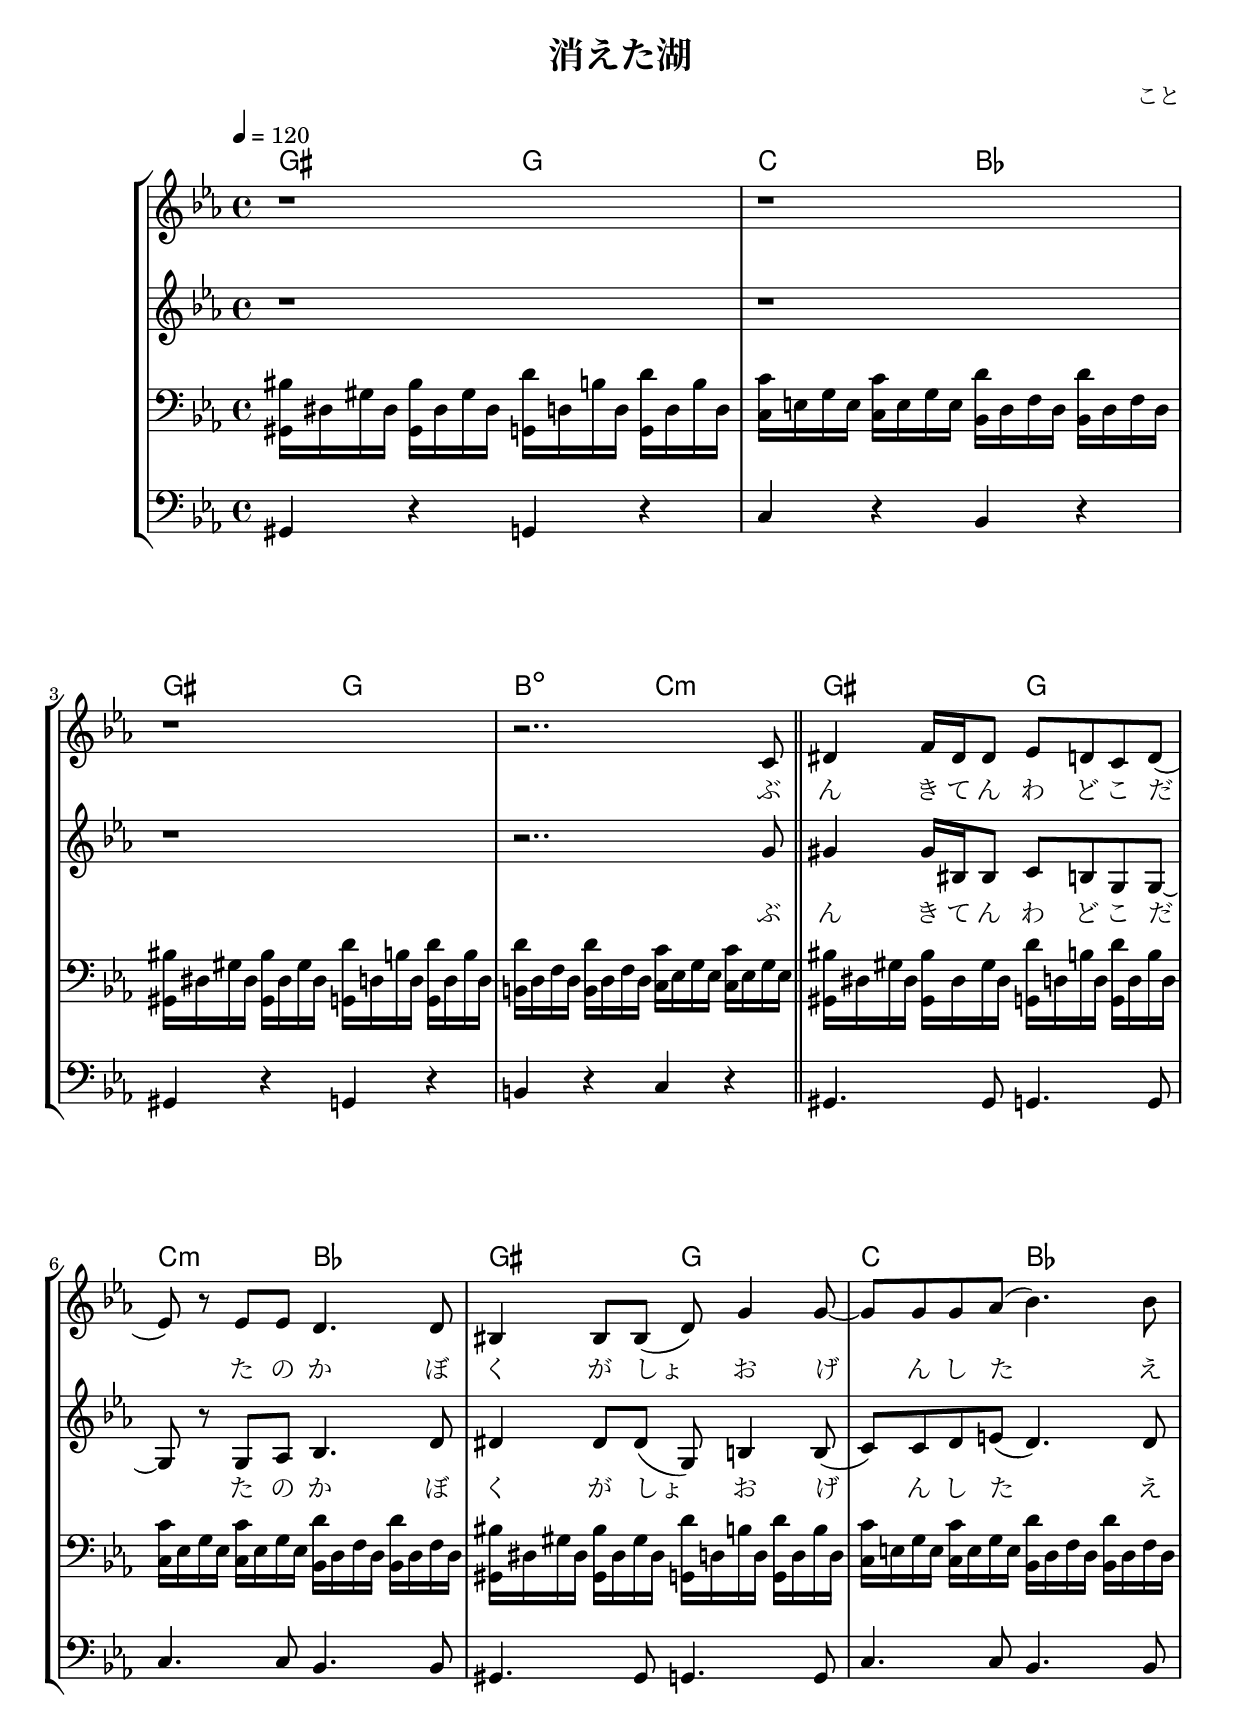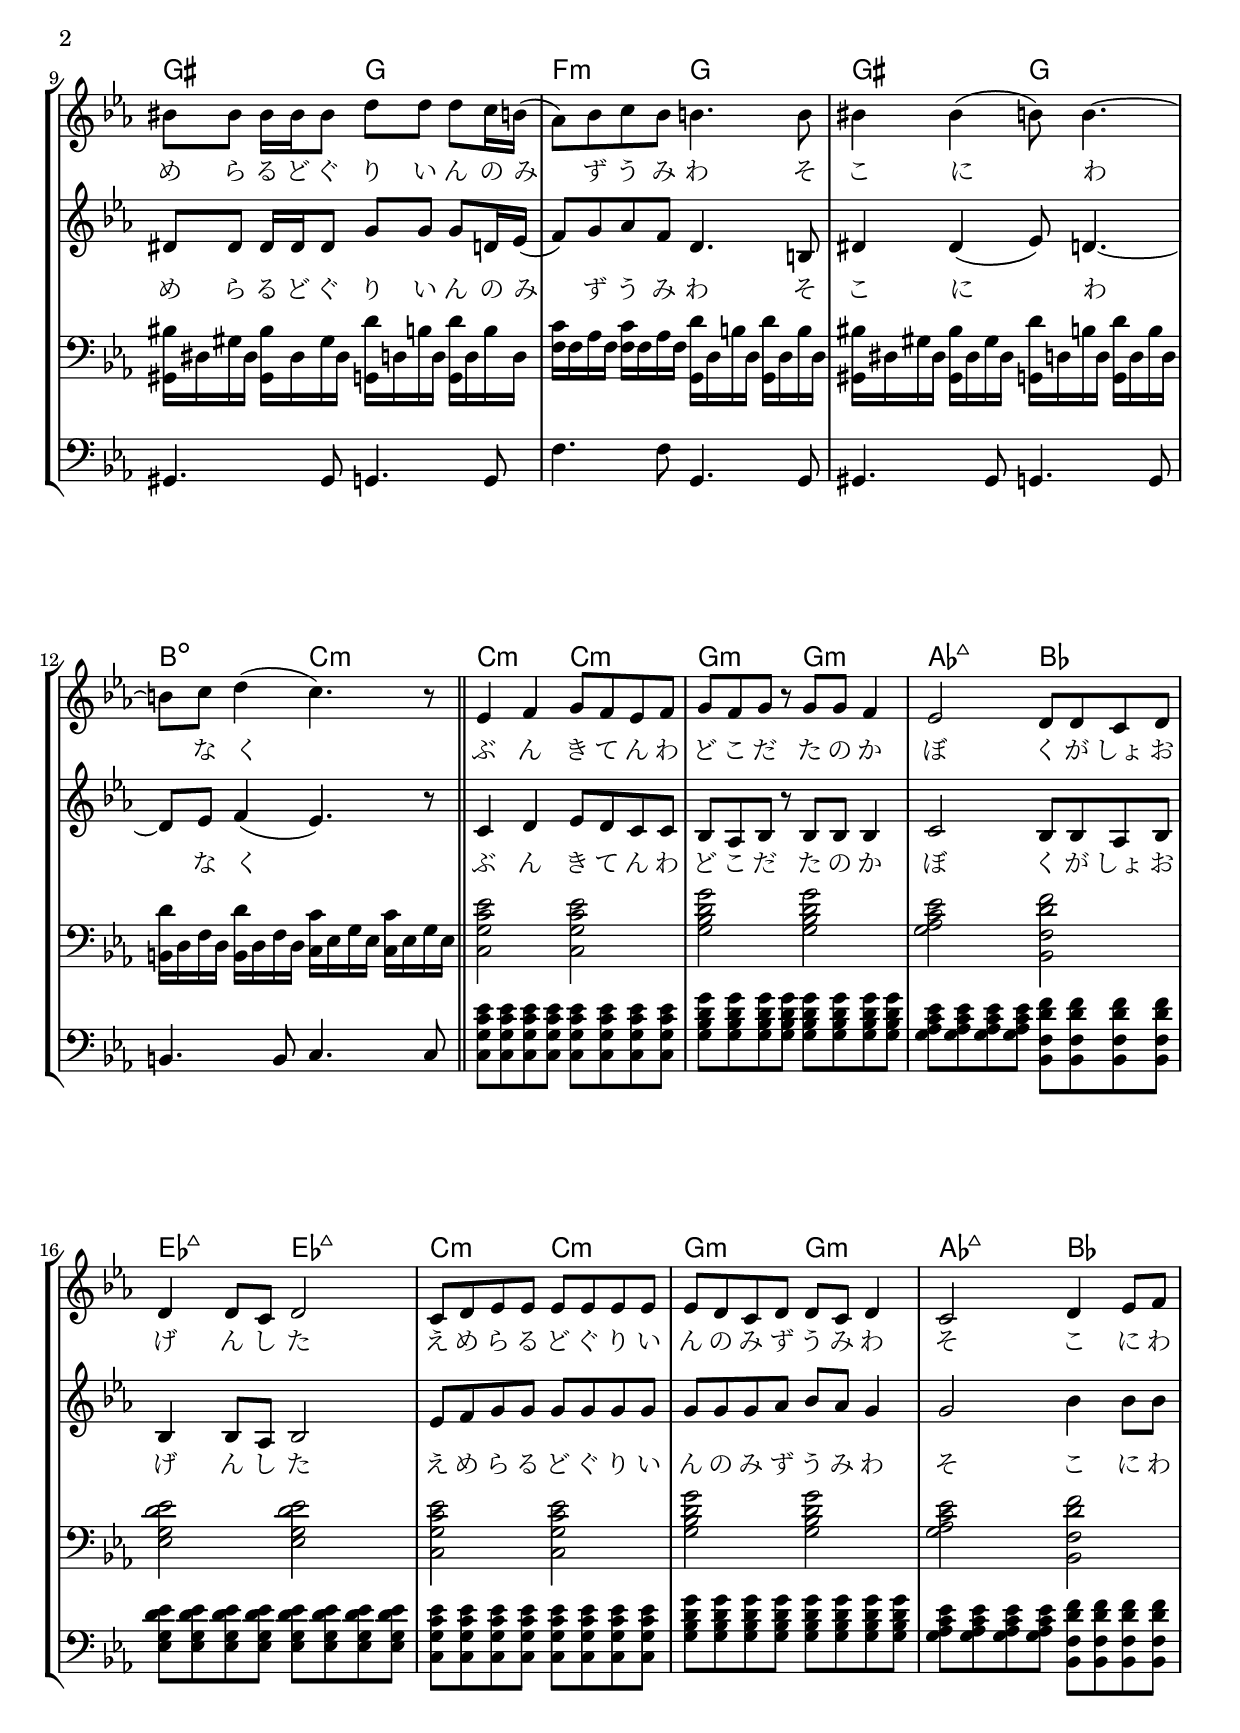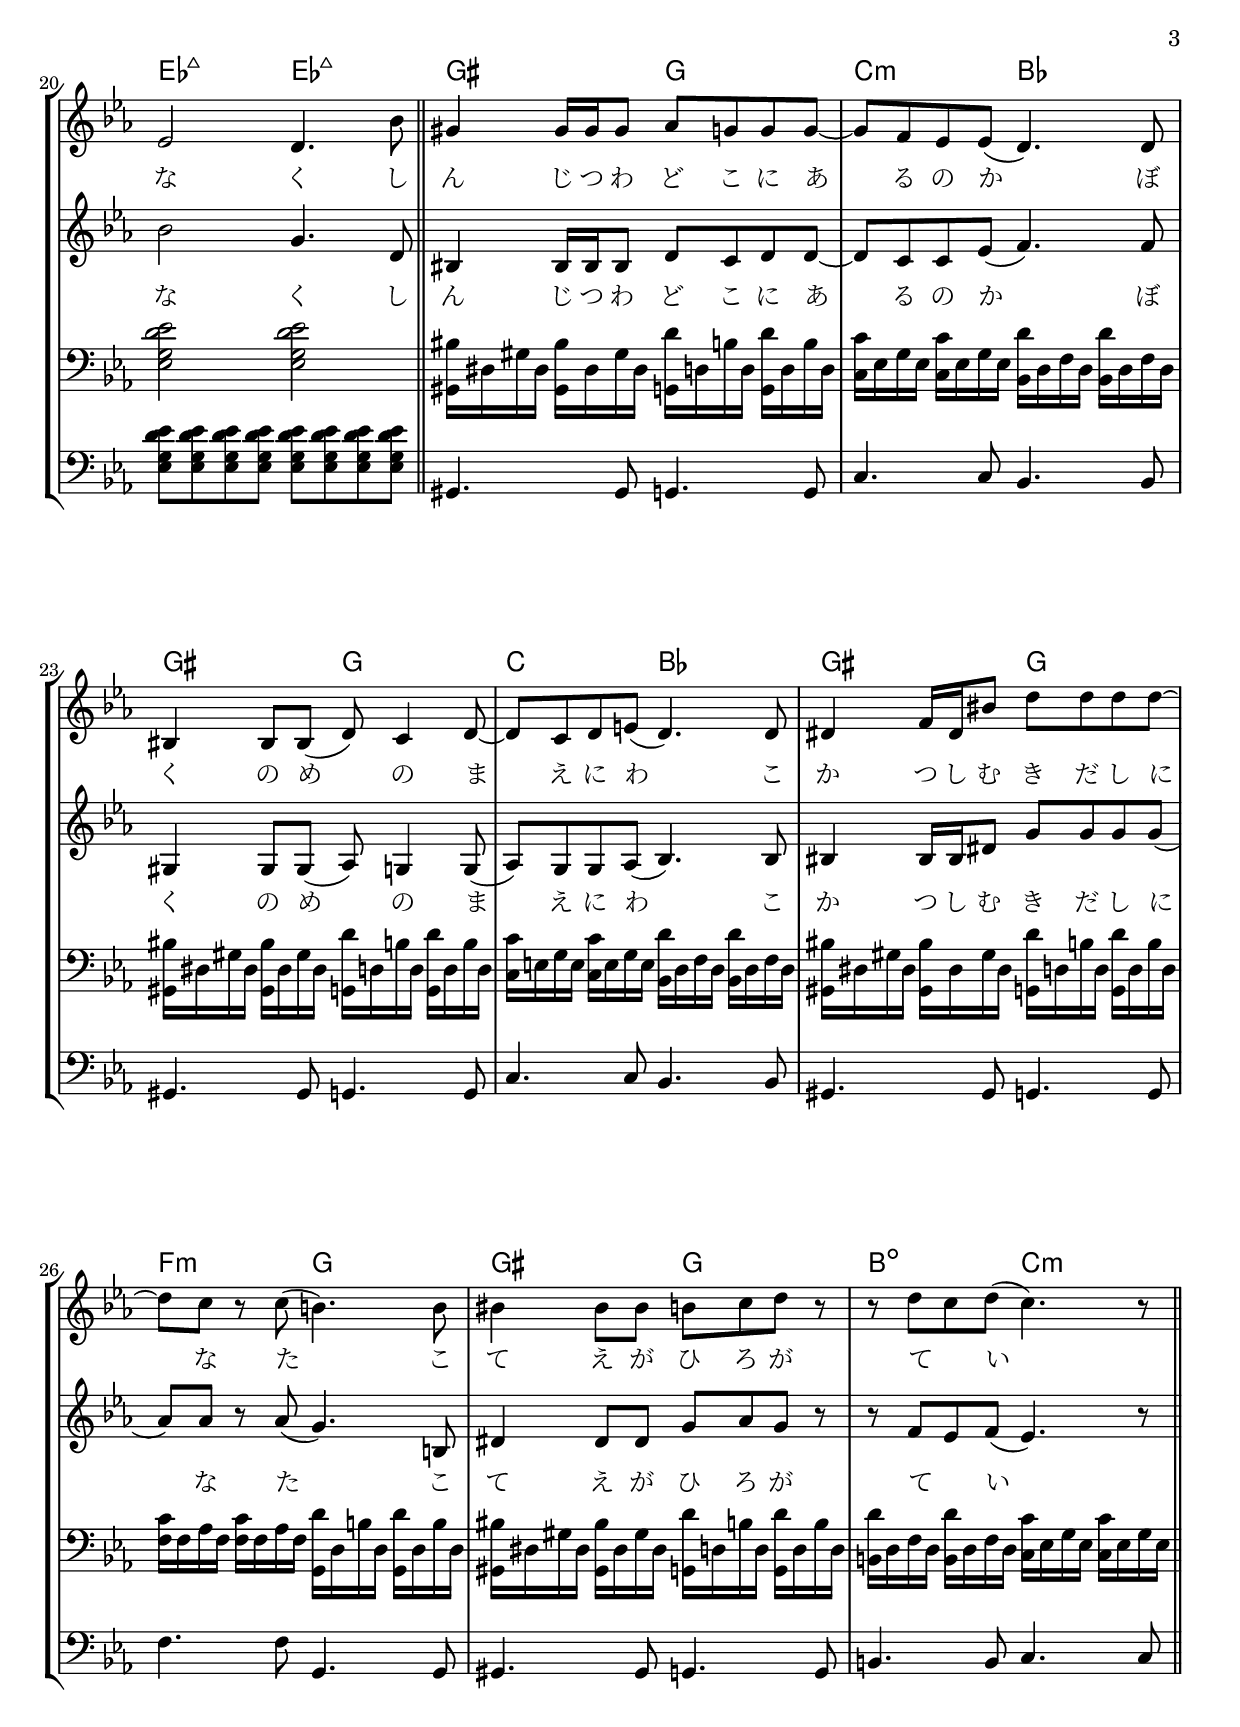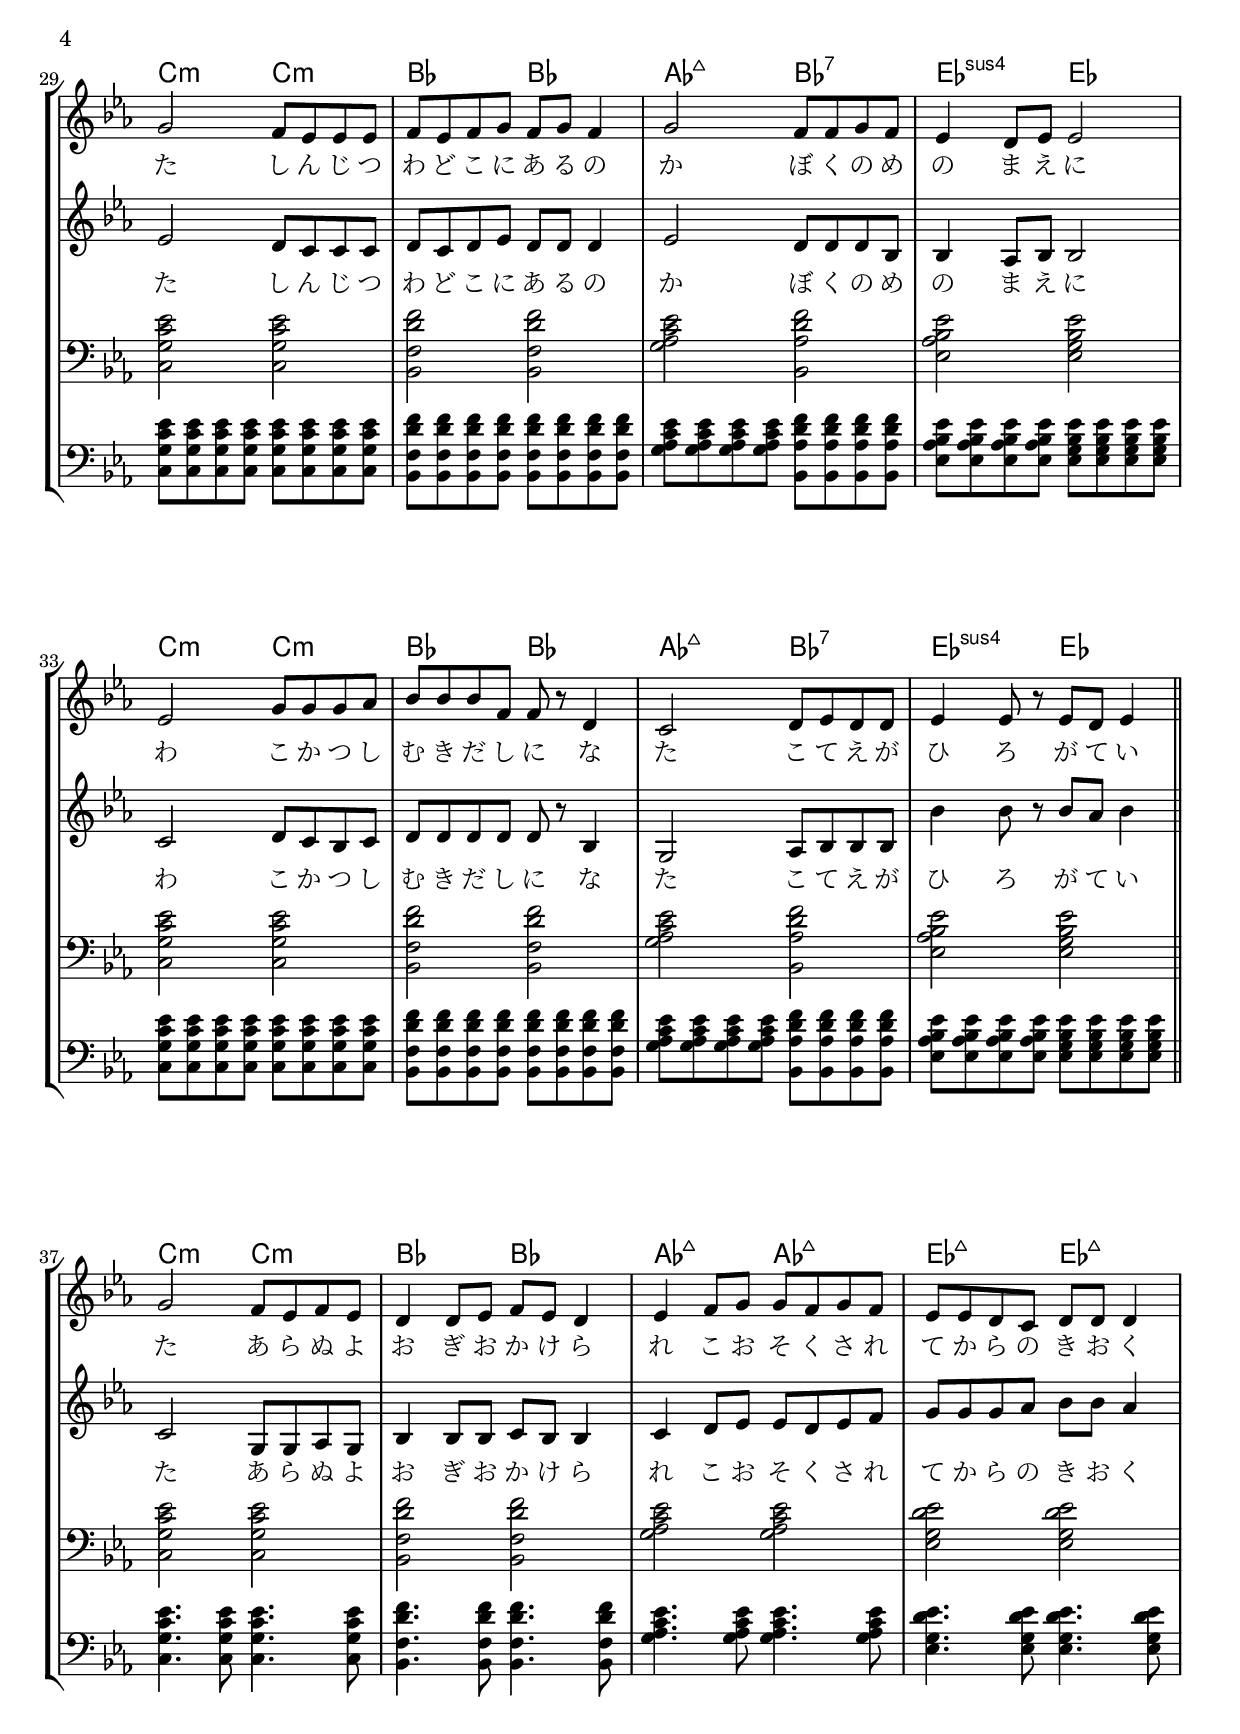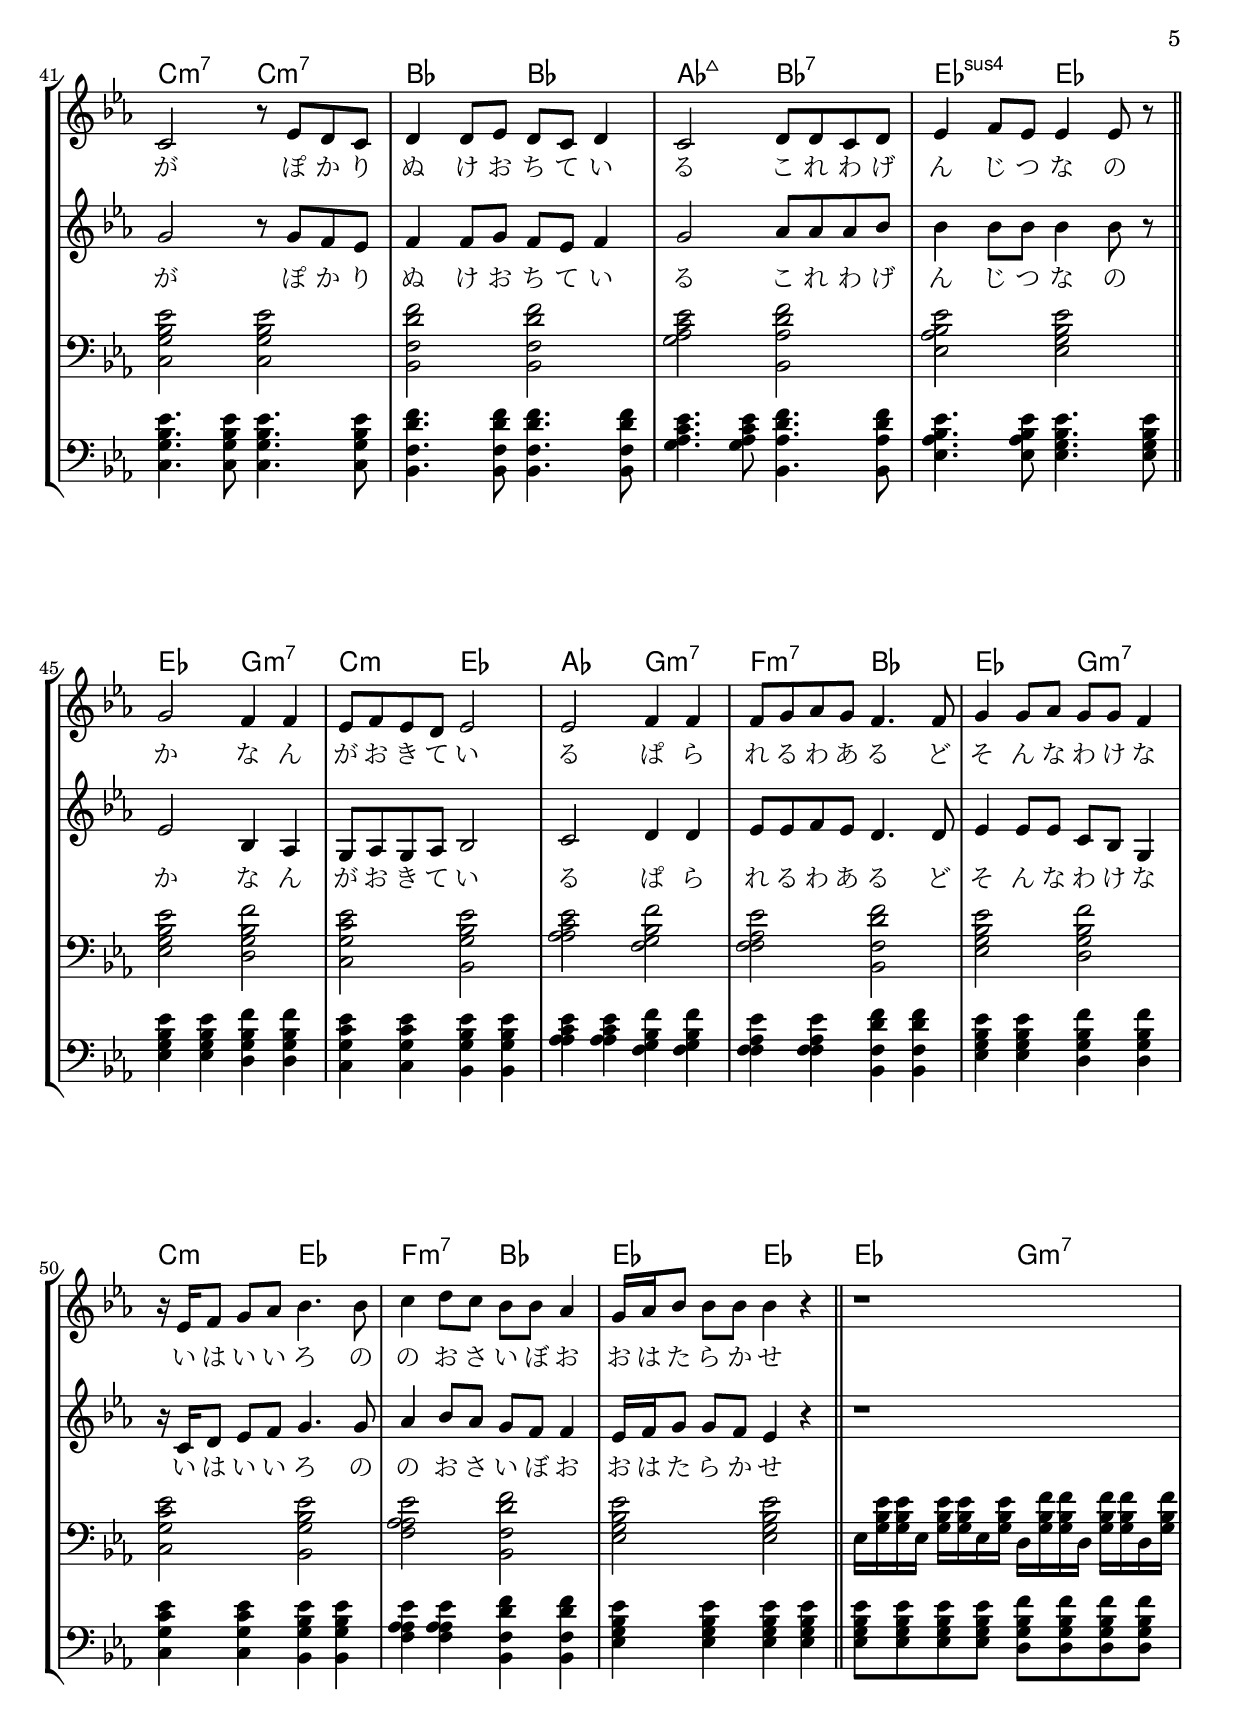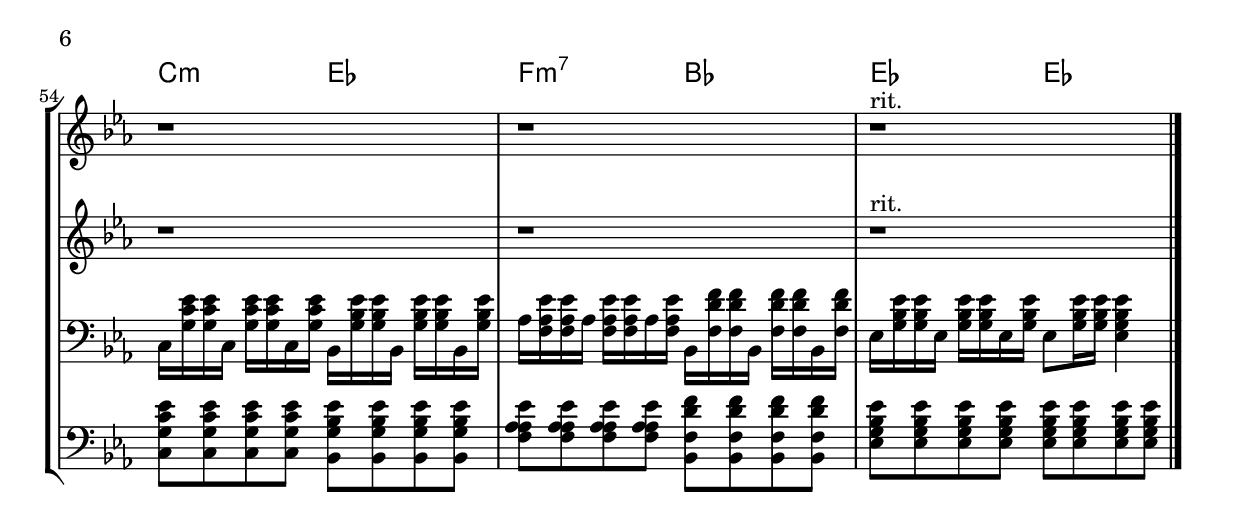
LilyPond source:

\version "2.12.1"

\header {
	title = \markup {消えた湖}
	composer = \markup \center-column {こと}
}

harmony = \chordmode {
	gis2 g c bes gis g b:dim c:m 

	gis g c:m bes gis g c bes gis g f:m g gis g b:dim c:m 

	c:m c:m g:m g:m as:maj7 bes es:maj7 es:maj7 c:m c:m g:m g:m as:maj7 bes es:maj7 es:maj7 

	gis g c:m bes gis g c bes gis g f:m g gis g b:dim c:m 

	c:m c:m bes bes as:maj7 bes:7 es:sus4 es c:m c:m bes bes as:maj7 bes:7 es:sus4 es 

	c:m c:m bes bes as:maj7 as:maj7 es:maj7 es:maj7 c:min7 c:min7 bes bes as:maj7 bes:7 es:sus4 es 

	es g:min7 c:m es as g:min7 f:min7 bes es g:min7 c:m es f:min7 bes es es 

	es g:min7 c:m es f:min7 bes es es 
}

melody = {
	\key es \major
	\tempo 4 = 120
	r1 | r1 | r1 | r2.. 
	\set Staff.midiInstrument = #"mmi0.40"
	c'8 
	dis'4  f'16  dis'16  dis'8  es'8  d'8  c'8  d'8 
	(es'8)  r8  es'8  es'8  d'4.  d'8 
	bis4  bis8  bis8  (d'8)  g'4  g'8~ 
	g'8  g'8  g'8  as'8  (bes'4.)  bes'8 
	bis'8  bis'8  bis'16  bis'16  bis'8  d''8  d''8  d''8  c''16  b'16 
	(as'8)  bes'8  c''8  bes'8  b'4.  b'8 
	bis'4  bis'4  (b'8)  b'4.~ 
	b'8  c''8  d''4  (c''4.)  	r8 	\set Staff.midiInstrument = #"Pan Flute"
	es'4  f'4  g'8  f'8  es'8  f'8 
	g'8  f'8  g'8  r8  g'8  g'8  f'4 
	es'2  d'8  d'8  c'8  d'8 
	d'4  d'8  c'8  d'2 
	c'8  d'8  es'8  es'8  es'8  es'8  es'8  es'8 
	es'8  d'8  c'8  d'8  d'8  c'8  d'4 
	c'2  d'4  es'8  f'8 
	es'2  d'4.  	\set Staff.midiInstrument = #"mmi0.40"
	bes'8 
	gis'4  gis'16  gis'16  gis'8  as'8  g'8  g'8  g'8~ 
	g'8  f'8  es'8  es'8  (d'4.)  d'8 
	bis4  bis8  bis8  (d'8)  c'4  d'8~ 
	d'8  c'8  d'8  e'8  (d'4.)  d'8 
	dis'4  f'16  dis'16  bis'8  d''8  d''8  d''8  d''8~ 
	d''8  c''8  r8  c''8  (b'4.)  b'8 
	bis'4  bis'8  bis'8  b'8  c''8  d''8  r8~ 
	r8  d''8  c''8  d''8  (c''4.)  	r8 	\set Staff.midiInstrument = #"Pan Flute"
	g'2  f'8  es'8  es'8  es'8 
	f'8  es'8  f'8  g'8  f'8  g'8  f'4 
	g'2  f'8  f'8  g'8  f'8 
	es'4  d'8  es'8  es'2 
	es'2  g'8  g'8  g'8  as'8 
	bes'8  bes'8  bes'8  f'8  f'8  r8  d'4 
	c'2  d'8  es'8  d'8  d'8 
	es'4  es'8  r8  es'8  d'8  es'4
	\set Staff.midiInstrument = #"mmi0.40"
	g'2  f'8  es'8  f'8  es'8 
	d'4  d'8  es'8  f'8  es'8  d'4 
	es'4  f'8  g'8  g'8  f'8  g'8  f'8 
	es'8  es'8  d'8  c'8  d'8  d'8  d'4 
	c'2  r8  es'8  d'8  c'8 
	d'4  d'8  es'8  d'8  c'8  d'4 
	c'2  d'8  d'8  c'8  d'8 
	es'4  f'8  es'8  es'4  es'8  	r8 	\set Staff.midiInstrument = #"mmi0.40"
	 g'2  f'4  f'4 
	es'8  f'8  es'8  d'8  es'2 
	es'2  f'4  f'4 
	f'8  g'8  as'8  g'8  f'4.  f'8 
	g'4  g'8  as'8  g'8  g'8  f'4 
	r16  es'16  f'8  g'8  as'8  bes'4.  bes'8 
	c''4  d''8  c''8  bes'8  bes'8  as'4 
	g'16  as'16  bes'8  bes'8  bes'8  bes'4  	r4 	r1 | r1 | r1 | r1^"rit." \bar "|."
}

words = \lyricmode {
	
	ぶ  ん  き  て  ん  わ  ど  こ  だ  た  の  か  ぼ  く  が  しょ  お  げ  ん  し  た  え  め  ら  る  ど  ぐ  り  い  ん  の  み  ず  う  み  わ  そ  こ  に  わ  な  く  
	ぶ  ん  き  て  ん  わ  ど  こ  だ  た  の  か  ぼ  く  が  しょ  お  げ  ん  し  た  え  め  ら  る  ど  ぐ  り  い  ん  の  み  ず  う  み  わ  そ  こ  に  わ  な  く  
	し  ん  じ  つ  わ  ど  こ  に  あ  る  の  か  ぼ  く  の  め  の  ま  え  に  わ  こ  か  つ  し  む  き  だ  し  に  な  た  こ  て  え  が  ひ  ろ  が  て  い  た  
	し  ん  じ  つ  わ  ど  こ  に  あ  る  の  か  ぼ  く  の  め  の  ま  え  に  わ  こ  か  つ  し  む  き  だ  し  に  な  た  こ  て  え  が  ひ  ろ  が  て  い  た  
	あ  ら  ぬ  よ  お  ぎ  お  か  け  ら  れ  こ  お  そ  く  さ  れ  て  か  ら  の  き  お  く  が  ぽ  か  り  ぬ  け  お  ち  て  い  る  こ  れ  わ  げ  ん  じ  つ  な  の  か  
	な  ん  が  お  き  て  い  る  ぱ  ら  れ  る  わ  あ  る  ど  そ  ん  な  わ  け  な  い  は  い  い  ろ  の  の  お  さ  い  ぼ  お  お  は  た  ら  か  せ  ろ  
	
}

secondmelody = {
	\key es \major
	\tempo 4 = 120
	r1 | r1 | r1 | r2.. 
	\set Staff.midiInstrument = #"fss0.5"
	g'8 
	gis'4  gis'16  bis16  bis8  c'8  b8  g8  g8~ 
	g8  r8  g8  as8  bes4.  d'8 
	dis'4  dis'8  dis'8  (g8)  b4  b8 
	(c'8)  c'8  d'8  e'8  (d'4.)  d'8 
	dis'8  dis'8  dis'16  dis'16  dis'8  g'8  g'8  g'8  d'16  es'16 
	(f'8)  g'8  as'8  f'8  d'4.  b8 
	dis'4  dis'4  (es'8)  d'4.~ 
	d'8  es'8  f'4  (es'4.)  	r8 	\set Staff.midiInstrument = #"mmi0.42"
	c'4  d'4  es'8  d'8  c'8  c'8 
	bes8  as8  bes8  r8  bes8  bes8  bes4 
	c'2  bes8  bes8  as8  bes8 
	bes4  bes8  as8  bes2 
	es'8  f'8  g'8  g'8  g'8  g'8  g'8  g'8 
	g'8  g'8  g'8  as'8  bes'8  as'8  g'4 
	g'2  bes'4  bes'8  bes'8 
	bes'2  g'4.  	\set Staff.midiInstrument = #"fss0.5"
	d'8 
	bis4  bis16  bis16  bis8  d'8  c'8  d'8  d'8~ 
	d'8  c'8  c'8  es'8  (f'4.)  f'8 
	gis4  gis8  gis8  (as8)  g4  g8 
	(as8)  g8  g8  as8  (bes4.)  bes8 
	bis4  bis16  bis16  dis'8  g'8  g'8  g'8  g'8 
	(as'8)  as'8  r8  as'8  (g'4.)  b8 
	dis'4  dis'8  dis'8  g'8  as'8  g'8  r8~ 
	r8  f'8  es'8  f'8  (es'4.)  	r8 	\set Staff.midiInstrument = #"mmi0.42"
	es'2  d'8  c'8  c'8  c'8 
	d'8  c'8  d'8  es'8  d'8  d'8  d'4 
	es'2  d'8  d'8  d'8  bes8 
	bes4  as8  bes8  bes2 
	c'2  d'8  c'8  bes8  c'8 
	d'8  d'8  d'8  d'8  d'8  r8  bes4 
	g2  as8  bes8  bes8  bes8 
	bes'4  bes'8  r8  bes'8  as'8  bes'4
	\set Staff.midiInstrument = #"fss0.5"
	c'2  g8  g8  as8  g8 
	bes4  bes8  bes8  c'8  bes8  bes4 
	c'4  d'8  es'8  es'8  d'8  es'8  f'8 
	g'8  g'8  g'8  as'8  bes'8  bes'8  as'4 
	g'2  r8  g'8  f'8  es'8 
	f'4  f'8  g'8  f'8  es'8  f'4 
	g'2  as'8  as'8  as'8  bes'8 
	bes'4  bes'8  bes'8  bes'4  bes'8  	r8 	\set Staff.midiInstrument = #"fss0.5"
	 es'2  bes4  as4 
	g8  as8  g8  as8  bes2 
	c'2  d'4  d'4 
	es'8  es'8  f'8  es'8  d'4.  d'8 
	es'4  es'8  es'8  c'8  bes8  g4 
	r16  c'16  d'8  es'8  f'8  g'4.  g'8 
	as'4  bes'8  as'8  g'8  f'8  f'4 
	es'16  f'16  g'8  g'8  f'8  es'4  	r4 	r1 | r1 | r1 | r1^"rit." \bar "|."
}

secondwords = \lyricmode {
	
	ぶ  ん  き  て  ん  わ  ど  こ  だ  た  の  か  ぼ  く  が  しょ  お  げ  ん  し  た  え  め  ら  る  ど  ぐ  り  い  ん  の  み  ず  う  み  わ  そ  こ  に  わ  な  く  
	ぶ  ん  き  て  ん  わ  ど  こ  だ  た  の  か  ぼ  く  が  しょ  お  げ  ん  し  た  え  め  ら  る  ど  ぐ  り  い  ん  の  み  ず  う  み  わ  そ  こ  に  わ  な  く  
	し  ん  じ  つ  わ  ど  こ  に  あ  る  の  か  ぼ  く  の  め  の  ま  え  に  わ  こ  か  つ  し  む  き  だ  し  に  な  た  こ  て  え  が  ひ  ろ  が  て  い  た  
	し  ん  じ  つ  わ  ど  こ  に  あ  る  の  か  ぼ  く  の  め  の  ま  え  に  わ  こ  か  つ  し  む  き  だ  し  に  な  た  こ  て  え  が  ひ  ろ  が  て  い  た  
	あ  ら  ぬ  よ  お  ぎ  お  か  け  ら  れ  こ  お  そ  く  さ  れ  て  か  ら  の  き  お  く  が  ぽ  か  り  ぬ  け  お  ち  て  い  る  こ  れ  わ  げ  ん  じ  つ  な  の  か  
	な  ん  が  お  き  て  い  る  ぱ  ら  れ  る  わ  あ  る  ど  そ  ん  な  わ  け  な  い  は  い  い  ろ  の  の  お  さ  い  ぼ  お  お  は  た  ら  か  せ  ろ  
	
}

tempochange = {
	\tempo 4 = 120
	r1 | r1 | r1 | r1 \bar "||"
	\tempo 4 = 120
	r1 | r1 | r1 | r1 | r1 | r1 | r1 | r1 \bar "||"
	\tempo 4 = 120
	r1 | r1 | r1 | r1 | r1 | r1 | r1 | r1 \bar "||"
	\tempo 4 = 120
	r1 | r1 | r1 | r1 | r1 | r1 | r1 | r1 \bar "||"
	\tempo 4 = 120
	r1 | r1 | r1 | r1 | r1 | r1 | r1 | r1 \bar "||"
	\tempo 4 = 120
	r1 | r1 | r1 | r1 | r1 | r1 | r1 | r1 \bar "||"
	\tempo 4 = 120
	r1 | r1 | r1 | r1 | r1 | r1 | r1 | r1 \bar "||"
	\tempo 4 = 120
	r1 | r1 | r1 | \tempo 4 = 90 r2 \tempo 4 = 80 r2 \bar "|."
}

mainacc = {
	\clef bass
	\set Staff.midiInstrument = #"String Ensemble 1"
	\key es \major
	\tempo 4 = 120
	<gis, bis>16 dis gis dis <gis, bis> dis gis dis
	<g, d'>16 d b d <g, d'> d b d
	<c c'>16 e g e <c c'> e g e
	<bes, d'>16 d f d <bes, d'> d f d
	<gis, bis>16 dis gis dis <gis, bis> dis gis dis
	<g, d'>16 d b d <g, d'> d b d
	<b, d'>16 d f d <b, d'> d f d
	<c c'>16 es g es <c c'> es g es
	\bar "||"

	\set Staff.midiInstrument = #"Synthstrings 1"
	<gis, bis>16 dis gis dis <gis, bis> dis gis dis
	<g, d'>16 d b d <g, d'> d b d
	<c c'>16 es g es <c c'> es g es
	<bes, d'>16 d f d <bes, d'> d f d
	<gis, bis>16 dis gis dis <gis, bis> dis gis dis
	<g, d'>16 d b d <g, d'> d b d
	<c c'>16 e g e <c c'> e g e
	<bes, d'>16 d f d <bes, d'> d f d
	<gis, bis>16 dis gis dis <gis, bis> dis gis dis
	<g, d'>16 d b d <g, d'> d b d
	<f c'>16 f as f <f c'> f as f
	<g, d'>16 d b d <g, d'> d b d
	<gis, bis>16 dis gis dis <gis, bis> dis gis dis
	<g, d'>16 d b d <g, d'> d b d
	<b, d'>16 d f d <b, d'> d f d
	<c c'>16 es g es <c c'> es g es
	\bar "||"

	\set Staff.midiInstrument = #"String Ensemble 1"
	<c g c' es'>2
	<c g c' es'>2
	<g bes d' g'>2
	<g bes d' g'>2
	<as g c' es'>2
	<bes, f d' f'>2
	<es g d' es'>2
	<es g d' es'>2
	<c g c' es'>2
	<c g c' es'>2
	<g bes d' g'>2
	<g bes d' g'>2
	<as g c' es'>2
	<bes, f d' f'>2
	<es g d' es'>2
	<es g d' es'>2
	\bar "||"

	\set Staff.midiInstrument = #"Synthstrings 2"
	<gis, bis>16 dis gis dis <gis, bis> dis gis dis
	<g, d'>16 d b d <g, d'> d b d
	<c c'>16 es g es <c c'> es g es
	<bes, d'>16 d f d <bes, d'> d f d
	<gis, bis>16 dis gis dis <gis, bis> dis gis dis
	<g, d'>16 d b d <g, d'> d b d
	<c c'>16 e g e <c c'> e g e
	<bes, d'>16 d f d <bes, d'> d f d
	<gis, bis>16 dis gis dis <gis, bis> dis gis dis
	<g, d'>16 d b d <g, d'> d b d
	<f c'>16 f as f <f c'> f as f
	<g, d'>16 d b d <g, d'> d b d
	<gis, bis>16 dis gis dis <gis, bis> dis gis dis
	<g, d'>16 d b d <g, d'> d b d
	<b, d'>16 d f d <b, d'> d f d
	<c c'>16 es g es <c c'> es g es
	\bar "||"

	\set Staff.midiInstrument = #"String Ensemble 2"
	<c g c' es'>2
	<c g c' es'>2
	<bes, f d' f'>2
	<bes, f d' f'>2
	<as g c' es'>2
	<bes, as d' f'>2
	<es as bes es'>2
	<es g bes es'>2
	<c g c' es'>2
	<c g c' es'>2
	<bes, f d' f'>2
	<bes, f d' f'>2
	<as g c' es'>2
	<bes, as d' f'>2
	<es as bes es'>2
	<es g bes es'>2
	\bar "||"

	\set Staff.midiInstrument = #"Lead 1 (square)"
	<c g c' es'>2
	<c g c' es'>2
	<bes, f d' f'>2
	<bes, f d' f'>2
	<as g c' es'>2
	<as g c' es'>2
	<es g d' es'>2
	<es g d' es'>2
	<c g bes es'>2
	<c g bes es'>2
	<bes, f d' f'>2
	<bes, f d' f'>2
	<as g c' es'>2
	<bes, as d' f'>2
	<es as bes es'>2
	<es g bes es'>2
	\bar "||"

	\set Staff.midiInstrument = #"Synth Voice"
	<es g bes es'>2
	<d g bes f'>2
	<c g c' es'>2
	<bes, g bes es'>2
	<as as c' es'>2
	<g f bes f'>2
	<f f as es'>2
	<bes, f d' f'>2
	<es g bes es'>2
	<d g bes f'>2
	<c g c' es'>2
	<bes, g bes es'>2
	<as f as es'>2
	<bes, f d' f'>2
	<es g bes es'>2
	<es g bes es'>2
	\bar "||"

	\set Staff.midiInstrument = #"Guitar harmonics"
	es16 <g bes es'>16 <g bes es'>16 es16   <g bes es'>16 <g bes es'>16 es16 <g bes es'>16
	d16 <g bes f'>16 <g bes f'>16 d16   <g bes f'>16 <g bes f'>16 d16 <g bes f'>16
	c16 <g c' es'>16 <g c' es'>16 c16   <g c' es'>16 <g c' es'>16 c16 <g c' es'>16
	bes,16 <g bes es'>16 <g bes es'>16 bes,16   <g bes es'>16 <g bes es'>16 bes,16 <g bes es'>16
	as16 <f as es'>16 <f as es'>16 as16   <f as es'>16 <f as es'>16 as16 <f as es'>16
	bes,16 <f d' f'>16 <f d' f'>16 bes,16   <f d' f'>16 <f d' f'>16 bes,16 <f d' f'>16
	es16 <g bes es'>16 <g bes es'>16 es16   <g bes es'>16 <g bes es'>16 es16 <g bes es'>16
	es8 <g bes es'>16 <g bes es'>16 <es g bes es'>4
	\bar "|."
}

subacc = {
	\clef bass
	\set Staff.midiInstrument = #"Guitar harmonics"
	\key es \major
	\tempo 4 = 120
	gis,4 r4
	g,4 r4
	c4 r4
	bes,4 r4
	gis,4 r4
	g,4 r4
	b,4 r4
	c4 r4
	\bar "||"

	\set Staff.midiInstrument = #"Synthbrass 1"
	gis,4.gis,8
	g,4.g,8
	c4.c8
	bes,4.bes,8
	gis,4.gis,8
	g,4.g,8
	c4.c8
	bes,4.bes,8
	gis,4.gis,8
	g,4.g,8
	f4.f8
	g,4.g,8
	gis,4.gis,8
	g,4.g,8
	b,4.b,8
	c4.c8
	\bar "||"

	\set Staff.midiInstrument = #"Acoustic grand"
	<c g c' es'>8 <c g c' es'>8 <c g c' es'>8 <c g c' es'>8
	<c g c' es'>8 <c g c' es'>8 <c g c' es'>8 <c g c' es'>8
	<g bes d' g'>8 <g bes d' g'>8 <g bes d' g'>8 <g bes d' g'>8
	<g bes d' g'>8 <g bes d' g'>8 <g bes d' g'>8 <g bes d' g'>8
	<as g c' es'>8 <as g c' es'>8 <as g c' es'>8 <as g c' es'>8
	<bes, f d' f'>8 <bes, f d' f'>8 <bes, f d' f'>8 <bes, f d' f'>8
	<es g d' es'>8 <es g d' es'>8 <es g d' es'>8 <es g d' es'>8
	<es g d' es'>8 <es g d' es'>8 <es g d' es'>8 <es g d' es'>8
	<c g c' es'>8 <c g c' es'>8 <c g c' es'>8 <c g c' es'>8
	<c g c' es'>8 <c g c' es'>8 <c g c' es'>8 <c g c' es'>8
	<g bes d' g'>8 <g bes d' g'>8 <g bes d' g'>8 <g bes d' g'>8
	<g bes d' g'>8 <g bes d' g'>8 <g bes d' g'>8 <g bes d' g'>8
	<as g c' es'>8 <as g c' es'>8 <as g c' es'>8 <as g c' es'>8
	<bes, f d' f'>8 <bes, f d' f'>8 <bes, f d' f'>8 <bes, f d' f'>8
	<es g d' es'>8 <es g d' es'>8 <es g d' es'>8 <es g d' es'>8
	<es g d' es'>8 <es g d' es'>8 <es g d' es'>8 <es g d' es'>8
	\bar "||"

	\set Staff.midiInstrument = #"Synthbrass 2"
	gis,4.gis,8
	g,4.g,8
	c4.c8
	bes,4.bes,8
	gis,4.gis,8
	g,4.g,8
	c4.c8
	bes,4.bes,8
	gis,4.gis,8
	g,4.g,8
	f4.f8
	g,4.g,8
	gis,4.gis,8
	g,4.g,8
	b,4.b,8
	c4.c8
	\bar "||"

	\set Staff.midiInstrument = #"Acoustic grand"
	<c g c' es'>8 <c g c' es'>8 <c g c' es'>8 <c g c' es'>8
	<c g c' es'>8 <c g c' es'>8 <c g c' es'>8 <c g c' es'>8
	<bes, f d' f'>8 <bes, f d' f'>8 <bes, f d' f'>8 <bes, f d' f'>8
	<bes, f d' f'>8 <bes, f d' f'>8 <bes, f d' f'>8 <bes, f d' f'>8
	<as g c' es'>8 <as g c' es'>8 <as g c' es'>8 <as g c' es'>8
	<bes, as d' f'>8 <bes, as d' f'>8 <bes, as d' f'>8 <bes, as d' f'>8
	<es as bes es'>8 <es as bes es'>8 <es as bes es'>8 <es as bes es'>8
	<es g bes es'>8 <es g bes es'>8 <es g bes es'>8 <es g bes es'>8
	<c g c' es'>8 <c g c' es'>8 <c g c' es'>8 <c g c' es'>8
	<c g c' es'>8 <c g c' es'>8 <c g c' es'>8 <c g c' es'>8
	<bes, f d' f'>8 <bes, f d' f'>8 <bes, f d' f'>8 <bes, f d' f'>8
	<bes, f d' f'>8 <bes, f d' f'>8 <bes, f d' f'>8 <bes, f d' f'>8
	<as g c' es'>8 <as g c' es'>8 <as g c' es'>8 <as g c' es'>8
	<bes, as d' f'>8 <bes, as d' f'>8 <bes, as d' f'>8 <bes, as d' f'>8
	<es as bes es'>8 <es as bes es'>8 <es as bes es'>8 <es as bes es'>8
	<es g bes es'>8 <es g bes es'>8 <es g bes es'>8 <es g bes es'>8
	\bar "||"

	\set Staff.midiInstrument = #"Acoustic grand"
	<c g c' es'>4. <c g c' es'>8
	<c g c' es'>4. <c g c' es'>8
	<bes, f d' f'>4. <bes, f d' f'>8
	<bes, f d' f'>4. <bes, f d' f'>8
	<as g c' es'>4. <as g c' es'>8
	<as g c' es'>4. <as g c' es'>8
	<es g d' es'>4. <es g d' es'>8
	<es g d' es'>4. <es g d' es'>8
	<c g bes es'>4. <c g bes es'>8
	<c g bes es'>4. <c g bes es'>8
	<bes, f d' f'>4. <bes, f d' f'>8
	<bes, f d' f'>4. <bes, f d' f'>8
	<as g c' es'>4. <as g c' es'>8
	<bes, as d' f'>4. <bes, as d' f'>8
	<es as bes es'>4. <es as bes es'>8
	<es g bes es'>4. <es g bes es'>8
	\bar "||"

	\set Staff.midiInstrument = #"Electric Grand"
	<es g bes es'>4 <es g bes es'>4
	<d g bes f'>4 <d g bes f'>4
	<c g c' es'>4 <c g c' es'>4
	<bes, g bes es'>4 <bes, g bes es'>4
	<as as c' es'>4 <as as c' es'>4
	<g f bes f'>4 <g f bes f'>4
	<f f as es'>4 <f f as es'>4
	<bes, f d' f'>4 <bes, f d' f'>4
	<es g bes es'>4 <es g bes es'>4
	<d g bes f'>4 <d g bes f'>4
	<c g c' es'>4 <c g c' es'>4
	<bes, g bes es'>4 <bes, g bes es'>4
	<as f as es'>4 <as f as es'>4
	<bes, f d' f'>4 <bes, f d' f'>4
	<es g bes es'>4 <es g bes es'>4
	<es g bes es'>4 <es g bes es'>4
	\bar "||"

	\set Staff.midiInstrument = #"Electric Grand"
	<es g bes es'>8 <es g bes es'>8 <es g bes es'>8 <es g bes es'>8
	<d g bes f'>8 <d g bes f'>8 <d g bes f'>8 <d g bes f'>8
	<c g c' es'>8 <c g c' es'>8 <c g c' es'>8 <c g c' es'>8
	<bes, g bes es'>8 <bes, g bes es'>8 <bes, g bes es'>8 <bes, g bes es'>8
	<as f as es'>8 <as f as es'>8 <as f as es'>8 <as f as es'>8
	<bes, f d' f'>8 <bes, f d' f'>8 <bes, f d' f'>8 <bes, f d' f'>8
	<es g bes es'>8 <es g bes es'>8 <es g bes es'>8 <es g bes es'>8
	<es g bes es'>8 <es g bes es'>8 <es g bes es'>8 <es g bes es'>8
	\bar "|."
}

percA = {
	\drummode {
	hh8 hh8 hh8 hh8 hh8 hh8 hh8 hh8  |hh8 hh8 hh8 hh8 hh4 hh8 hh8  |hh8 hh8 hh8 hh8 hh8 hh8 hh8 hh8  |r8 hh2. r8  \bar "||"
	\times 16/12{ hh8. hh8. hh8. hh8. } |\times 16/12{ hh8. hh8. hh8. hh8. } |\times 16/12{ hh8. hh8. hh8. hh8. } |\times 16/12{ hh8. hh8. hh8. hh8. } |\times 16/12{ hh8. hh8. hh8. hh8. } |\times 16/12{ hh8. hh8. hh8. hh8. } |\times 16/12{ hh8. hh8. hh8. hh8. } |\times 16/12{ r8. hh4 hh8 hh8. } \bar "||"
	bd2 r8 bd4 bd8  |bd4. bd8 bd2  |bd2 r8 bd4 bd8  |bd4. bd8 bd2  |bd2 r8 bd4 bd8  |bd4. bd8 bd2  |bd2 r8 bd4 bd8  |bd4. bd8 bd2  \bar "||"
	\times 16/12{ r8 hh8. hh8. hh8. hh16 } |\times 16/12{ r8 hh8. hh16 hh4 r16 hh16 } |\times 16/12{ r8 hh8. hh8. hh8. hh16 } |\times 16/12{ hh4. hh8 hh8 hh8 } |\times 16/12{ r8 hh8. hh8. hh8. hh16 } |\times 16/12{ r8 hh8. hh16 hh4 r16 hh16 } |\times 16/12{ r8 hh8. hh8. hh8. hh16 } |\times 16/24{ hh4. hh1 r8 } \bar "||"
	hh8 hh8 hh8 hh8 hh8 hh8 hh8 hh8  |hh8 hh8 hh8 hh8 hh8 hh8 hh8 hh8  |hh8 hh8 hh8 hh8 hh8 hh8 hh8 hh8  |hh8 hh8 hh8 hh8 hh8 hh8 hh8 hh8  |hh8 hh8 hh8 hh8 hh8 hh8 hh8 hh8  |hh8 hh8 hh8 hh8 hh8 hh8 hh8 hh8  |hh8 hh8 hh8 hh8 hh8 hh8 hh8 hh8  |hh8 hh8 hh8 hh8 hh8 hh8 hh4  \bar "||"
	r1  |r2. hho4  |r1  |r2. hho4  |r1  |r2. hho4  |r1  |r2. hho4  \bar "||"
	r8 cymr16 cymr16 cymr8 cymr16 cymr16 cymr8 cymr16 cymr16 cymr8 cymr8  |cymr8 cymr16 cymr16 cymr8 cymr16 cymr16 cymr8 cymr16 cymr16 cymr8 cymr8  |cymr8 cymr16 cymr16 cymr8 cymr16 cymr16 cymr8 cymr16 cymr16 cymr8 cymr16 cymr16  |cymr8 cymr16 cymr16 cymr8 cymr16 cymr16 cymr8 cymr16 cymr16 cymr8 cymr8  |r8 cymr16 cymr16 cymr8 cymr16 cymr16 cymr8 cymr16 cymr16 cymr8 cymr8  |cymr8 cymr16 cymr16 cymr8 cymr16 cymr16 cymr8 cymr16 cymr16 cymr8 cymr8  |cymr8 cymr16 cymr16 cymr8 cymr16 cymr16 cymr8 cymr16 cymr16 cymr8 cymr16 cymr16  |cymr8 cymr16 cymr16 cymr8 cymr16 cymr16 cymr8 cymr16 cymr16 cymr8 cymr8  \bar "||"
	hh4 hh4 hh4 hh4  |hh4 hh4 hh4 hh4  |hh4 hh4 hh4 hh4  |hh4 hh4 hh4 hh4  \bar "|."
	}
}

percB = {
	\drummode {
	r4 sn8. sn8 sn8. sn8. sn16  |r4 sn8. sn8 sn8. sn4  |r4 sn8. sn8 sn8. sn8. sn16  |r4 sn2 sn4  \bar "||"
	\times 16/12{ r8. sn4. sn8. } |\times 16/12{ r8. sn4. sn8 sn16 } |\times 16/12{ r8. sn4. sn8. } |\times 16/12{ r8. sn4. sn8 sn16 } |\times 16/12{ r8. sn4. sn8. } |\times 16/12{ r8. sn4. sn8 sn16 } |\times 16/12{ r8. sn4. sn8. } |\times 16/12{ sn16 sn4 r16 sn8 sn4 } \bar "||"
	r4. ss4. ss4  |r4 ss4. ss4.  |r4. ss4. ss4  |r4 ss4. ss4.  |r4. ss4. ss4  |r4 ss4. ss4.  |r4. ss4. ss4  |r4 ss4. ss4.  \bar "||"
	\times 16/12{ r2. } |\times 16/12{ r4. sn8. sn16 sn8 } |\times 16/12{ r2. } |\times 16/12{ r4 r16 sn16 sn8 sn8 sn8 } |\times 16/12{ r2. } |\times 16/12{ r4. sn8. sn16 sn8 } |\times 16/12{ r2. } |\times 16/24{ r8 sn8 sn4 sn16 sn16 sn4 sn2 r8 } \bar "||"
	bd4. bd8 bd4. bd8  |bd4. bd8 bd4. bd8  |bd4. bd8 bd4. bd8  |bd4. bd8 bd4. bd8  |bd4. bd8 bd4. bd8  |bd4. bd8 bd4. bd8  |bd4. bd8 bd4. bd8  |bd4. bd8 bd2  \bar "||"
	r16 hhp16 hhp8 hhp16 hhp8 hhp2 r16  |r16 hhp16 hhp8 hhp16 hhp8 hhp2 r16  |r16 hhp16 hhp8 hhp16 hhp8 hhp2 r16  |r16 hhp16 hhp8 hhp16 hhp8 hhp2 r16  |r16 hhp16 hhp8 hhp16 hhp8 hhp2 r16  |r16 hhp16 hhp8 hhp16 hhp8 hhp2 r16  |r16 hhp16 hhp8 hhp16 hhp8 hhp2 r16  |r16 hhp16 hhp8 hhp16 hhp8 hhp2 hhp16  \bar "||"
	r4 sn2 sn4  |r4 sn8 sn4. sn4  |r4 sn2 sn4  |r4 sn8 sn4. sn4  |r4 sn2 sn4  |r4 sn8 sn4. sn4  |r4 sn2 sn4  |r4 sn2 sn8 sn16 sn16  \bar "||"
	r8 ss4 ss4 ss4 ss8  |r8 ss4 ss8 ss8. ss8. ss8  |r8 ss4 ss4 ss4 ss8  |r8 ss4 ss8 ss8. ss8. ss8  \bar "|."
	}
}

percC = {
	\drummode {
	bd8 bd4 bd2 bd8  |bd8 bd2 bd4.  |bd8 bd4 bd2 bd8  |bd8 bd4. bd4. bd8  \bar "||"
	\times 16/12{ bd4 r16 bd16 bd4. } |\times 16/12{ bd4 r16 bd16 bd4. } |\times 16/12{ bd4 r16 bd16 bd4. } |\times 16/12{ bd4 r16 bd16 bd4. } |\times 16/12{ bd4 r16 bd16 bd4. } |\times 16/12{ bd4 r16 bd16 bd4. } |\times 16/12{ bd4 r16 bd16 bd4. } |\times 16/12{ r8 bd16 bd8 bd16 bd8 bd16 bd8 bd16 } \bar "||"
	cymr8 cymr8 cymr8 cymr8 cymr8 cymr8 cymr8 cymr8  |cymr8 cymr8 cymr8 cymr8 cymr8 cymr8 cymr8 cymr8  |cymr8 cymr8 cymr8 cymr8 cymr8 cymr8 cymr8 cymr8  |cymr8 cymr8 cymr8 cymr8 cymr4. cymr8  |cymr8 cymr8 cymr8 cymr8 cymr8 cymr8 cymr8 cymr8  |cymr8 cymr8 cymr8 cymr8 cymr8 cymr8 cymr8 cymr8  |cymr8 cymr8 cymr8 cymr8 cymr8 cymr8 cymr8 cymr8  |cymr8 cymr8 cymr8 cymr8 cymr4. cymr8  \bar "||"
	\times 16/12{ bd4. bd4. } |\times 16/12{ bd4 r16 bd8. bd4 } |\times 16/12{ bd4. bd4. } |\times 16/12{ bd8 bd16 bd4 bd8 bd8. } |\times 16/12{ bd4. bd4. } |\times 16/12{ bd4 r16 bd8. bd4 } |\times 16/12{ bd4. bd4. } |\times 16/24{ bd4. bd4. bd4 bd4. bd8 } \bar "||"
	r8 ss4 ss8 ss4. ss8  |r8 ss4 ss8 ss2  |r8 ss4 ss8 ss4. ss8  |r8 ss4 ss8 ss4. ss8  |r8 ss4 ss8 ss4. ss8  |r8 ss4 ss8 ss2  |r8 ss4 ss8 ss4. ss8  |r8 ss4 ss8 ss2  \bar "||"
	hh8. hh8. hh2 r8  |hh8. hh8. hh2 hh8  |hh8. hh8. hh2 r8  |hh8. hh8. hh2 hh8  |hh8. hh8. hh2 r8  |hh8. hh8. hh2 hh8  |hh8. hh8. hh2 r8  |hh8. hh8. hh4 hh4 hh8  \bar "||"
	bd8. bd16 bd8. bd16 bd8. bd16 bd8. bd16  |bd8. bd16 bd8. bd16 bd8. bd16 bd4  |bd8. bd16 bd8. bd16 bd8. bd16 bd8. bd16  |bd8. bd16 bd8. bd16 bd8. bd16 bd4  |bd8. bd16 bd8. bd16 bd8. bd16 bd8. bd16  |bd8. bd16 bd8. bd16 bd8. bd16 bd4  |bd8. bd16 bd8. bd16 bd8. bd16 bd8. bd16  |bd8. bd16 bd8. bd16 bd8. bd16 bd8. bd16  \bar "||"
	r8 hhp4 hhp4 hhp4 hhp8  |r8 hhp4 hhp4 hhp4 hhp8  |r8 hhp4 hhp4 hhp4 hhp8  |r8 hhp4 hhp4 hhp4 hhp8  \bar "|."
	}
}

percD = {
	\drummode {
	r1  |r2 r8 hho4.  |r1  |r4. r16 hho2 r16  \bar "||"
	\times 16/12{ r8 hhp8. hhp8. hhp8. hhp16 } |\times 16/12{ r8 hhp8. hhp8. hhp8. hhp16 } |\times 16/12{ r8 hhp8. hhp8. hhp8. hhp16 } |\times 16/12{ r8 hhp8. hhp8. hhp8. hhp16 } |\times 16/12{ r8 hhp8. hhp8. hhp8. hhp16 } |\times 16/12{ r8 hhp8. hhp8. hhp8. hhp16 } |\times 16/12{ r8 hhp8. hhp8. hhp8. hhp16 } |\times 16/12{ r4 r16 hhp4 r16 hhp8 } \bar "||"
	r1 |r1 |r1 |r2. toml4  |r1 |r1 |r1 |r2. toml4  \bar "||"
	\times 16/12{ r8. hho4. hho8. } |\times 16/12{ r8. hho2 r16 } |\times 16/12{ r8. hho4. hho8. } |\times 16/12{ r8. hho2 r16 } |\times 16/12{ r8. hho4. hho8. } |\times 16/12{ r8. hho2 r16 } |\times 16/12{ r8. hho4. hho8. } |\times 16/24{ r1 r2 } \bar "||"
	r8 hhp2 r8 hhp4  |r8 hhp2 r8 hhp4  |r8 hhp2 r8 hhp4  |r8 hhp2 r8 hhp4  |r8 hhp2 r8 hhp4  |r8 hhp2 r8 hhp4  |r8 hhp2 r8 hhp4  |r8 hhp2 r8 hhp4  \bar "||"
	r2 ss2  |r2 ss2  |r2 ss2  |r2 ss2  |r2 ss2  |r2 ss2  |r2 ss2  |r2 ss2  \bar "||"
	r1  |r2 r16 tommh4. r16  |r1  |r2 r16 tommh4. r16  |r1  |r2 r16 tommh4. r16  |r1  |r4. tommh2 r8  \bar "||"
	bd2 bd4. r16 bd16  |bd4 bd4 bd4 bd8. bd16  |bd2 bd4. r16 bd16  |bd4 bd4 bd4 bd8. bd16  \bar "|."
	}
}

percE = {
	\drummode {
	r1 |r1 |r1 |cymc1  \bar "||"
	\times 16/12{ r2. } |r1 |r1 |r1 |\times 16/12{ r2. } |r1 |r1 |\times 16/12{ r2 r8. hho16 } \bar "||"
	r1 |r1 |r1 |r2 r8 tommh4.  |r1 |r1 |r1 |r2 r8 tommh4.  \bar "||"
	\times 16/12{ hhp4. hhp4. } |\times 16/12{ hhp2 hhp4 } |\times 16/12{ hhp4. hhp4. } |\times 16/12{ r8 hhp4 r16 hhp8 hhp8 hhp16 } |\times 16/12{ hhp4. hhp4. } |\times 16/12{ hhp2 hhp4 } |\times 16/12{ hhp4. hhp4. } |\times 16/24{ r4 hhp2 hhp2. } \bar "||"
	r1  |r1  |r1  |r2 r8 cymr8 cymr4  |r1  |r1  |r1  |r2 r8 cymr8 cymr4  \bar "||"
	bd2 r8 bd4 bd8  |bd4. bd4 bd4 bd8  |bd2 r8 bd4 bd8  |bd4. bd4 bd4 bd8  |bd2 r8 bd4 bd8  |bd4. bd4 bd4 bd8  |bd2 r8 bd4 bd8  |bd4. bd4 bd4.  \bar "||"
	r1  |r2. r8 toml8  |r1  |r2. r8 toml8  |r1  |r2. r8 toml8  |r1  |r2 r16 toml4. r16  \bar "||"
	r1 | r1 | r1 | r1 \bar "|."
	}
}

percF = {
	\drummode {
	r1 |r1 |r1 |r4 r16 tommh16 tommh4. tommh4  \bar "||"
	r1 | r1 | r1 | r1 | r1 | r1 | r1 | r1 \bar "||"
	r1 | r1 | r1 | r1 | r1 | r1 | r1 | r1 \bar "||"
	\times 16/12{ r2. } |\times 16/12{ r2 r8. tomml16 } |\times 16/12{ r2. } |\times 16/12{ r2 r8. tomml16 } |\times 16/12{ r2. } |\times 16/12{ r2 r8. tomml16 } |\times 16/12{ r2. } |\times 16/24{ r1 r8 tomml8 tomml4 } \bar "||"
	r1 | r1 | r1 | r1 | r1 | r1 | r1 | r1 \bar "||"
	r1 | r1 | r1 | r1 | r1 | r1 | r1 | r1 \bar "||"
	cymc1  |r1 |r1 |r1 |cymc1  |r1 |r1 |r1 \bar "||"
	r1 | r1 | r1 | r1 \bar "|."
	}
}

percG = {
	\drummode {
	r1 |r1 |r1 |r4. r16 tomml4. tomml8.  \bar "||"
	r1 | r1 | r1 | r1 | r1 | r1 | r1 | r1 \bar "||"
	r1 | r1 | r1 | r1 | r1 | r1 | r1 | r1 \bar "||"
	r1 |r1 |r1 |r1 |r1 |r1 |r1 |\times 16/24{ r1 r4. tomfh8 } \bar "||"
	r1 | r1 | r1 | r1 | r1 | r1 | r1 | r1 \bar "||"
	r1 | r1 | r1 | r1 | r1 | r1 | r1 | r1 \bar "||"
	r1 | r1 | r1 | r1 | r1 | r1 | r1 | r1 \bar "||"
	r1 | r1 | r1 | r1 \bar "|."
	}
}

percH = {
	\drummode {
	r1 |r1 |r1 |r2 r16 toml8 toml4 r16  \bar "||"
	r1 | r1 | r1 | r1 | r1 | r1 | r1 | r1 \bar "||"
	r1 | r1 | r1 | r1 | r1 | r1 | r1 | r1 \bar "||"
	r1 | r1 | r1 | r1 | r1 | r1 | r1 | r1 \bar "||"
	r1 | r1 | r1 | r1 | r1 | r1 | r1 | r1 \bar "||"
	r1 | r1 | r1 | r1 | r1 | r1 | r1 | r1 \bar "||"
	r1 | r1 | r1 | r1 | r1 | r1 | r1 | r1 \bar "||"
	r1 | r1 | r1 | r1 \bar "|."
	}
}

percI = {
	\drummode {
	r1 |r1 |r1 |r2 r8 tomfh4 tomfh8  \bar "||"
	r1 | r1 | r1 | r1 | r1 | r1 | r1 | r1 \bar "||"
	r1 | r1 | r1 | r1 | r1 | r1 | r1 | r1 \bar "||"
	r1 | r1 | r1 | r1 | r1 | r1 | r1 | r1 \bar "||"
	r1 | r1 | r1 | r1 | r1 | r1 | r1 | r1 \bar "||"
	r1 | r1 | r1 | r1 | r1 | r1 | r1 | r1 \bar "||"
	r1 | r1 | r1 | r1 | r1 | r1 | r1 | r1 \bar "||"
	r1 | r1 | r1 | r1 \bar "|."
	}
}

\score {
	<<
		\new StaffGroup <<
			\new ChordNames {\harmony}
			\new Voice = "melody" {\melody}
			\new Lyrics \lyricsto "melody" \words
			\new Voice = "secondmelody" {\secondmelody}
			\new Lyrics \lyricsto "secondmelody" \secondwords
			\new Staff = "mainacc" {\mainacc}
			\new Staff = "subacc" {\subacc}
		>>
	>>
	\layout { }
}
